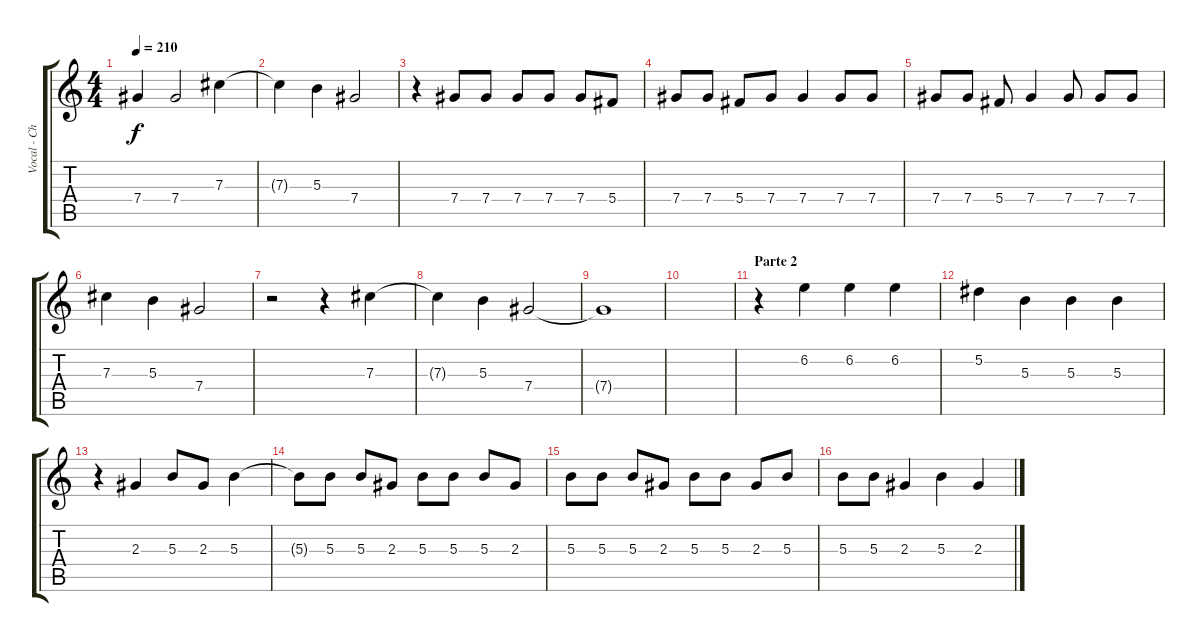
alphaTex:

\track ("Vocal - Chorão" "Vocal - Ch") {instrument distortionguitar}
\staff {score tabs}
\tuning (Eb4 Bb3 Gb3 Db3 Ab2 Eb2) {hide}
\ts (4 4)
\tempo 210
\clef g2
\ks c
7.4{t}.4{dy f} 7.4.2 7.3.4 |
7.3{t}.4 5.3.4 7.4.2 |
r.4 7.4.8 7.4.8 7.4.8 7.4.8 7.4.8 5.4.8 |
7.4.8 7.4.8 5.4.8 7.4.8 7.4.4 7.4.8 7.4.8 |
7.4.8 7.4.8 5.4.8 7.4.4 7.4.8 7.4.8 7.4.8 |
7.3.4 5.3.4 7.4.2 |
r.2 r.4 7.3.4 |
7.3{t}.4 5.3.4 7.4.2 |
7.4{t}.1 |
|
\section ("" "Parte 2")
r.4 6.2.4 6.2.4 6.2.4 |
5.2.4 5.3.4 5.3.4 5.3.4 |
r.4 2.3.4 5.3.8 2.3.8 5.3.4 |
5.3{t}.8 5.3.8 5.3.8 2.3.8 5.3.8 5.3.8 5.3.8 2.3.8 |
5.3.8 5.3.8 5.3.8 2.3.8 5.3.8 5.3.8 2.3.8 5.3.8 |
5.3.8 5.3.8 2.3.4 5.3.4 2.3.4
